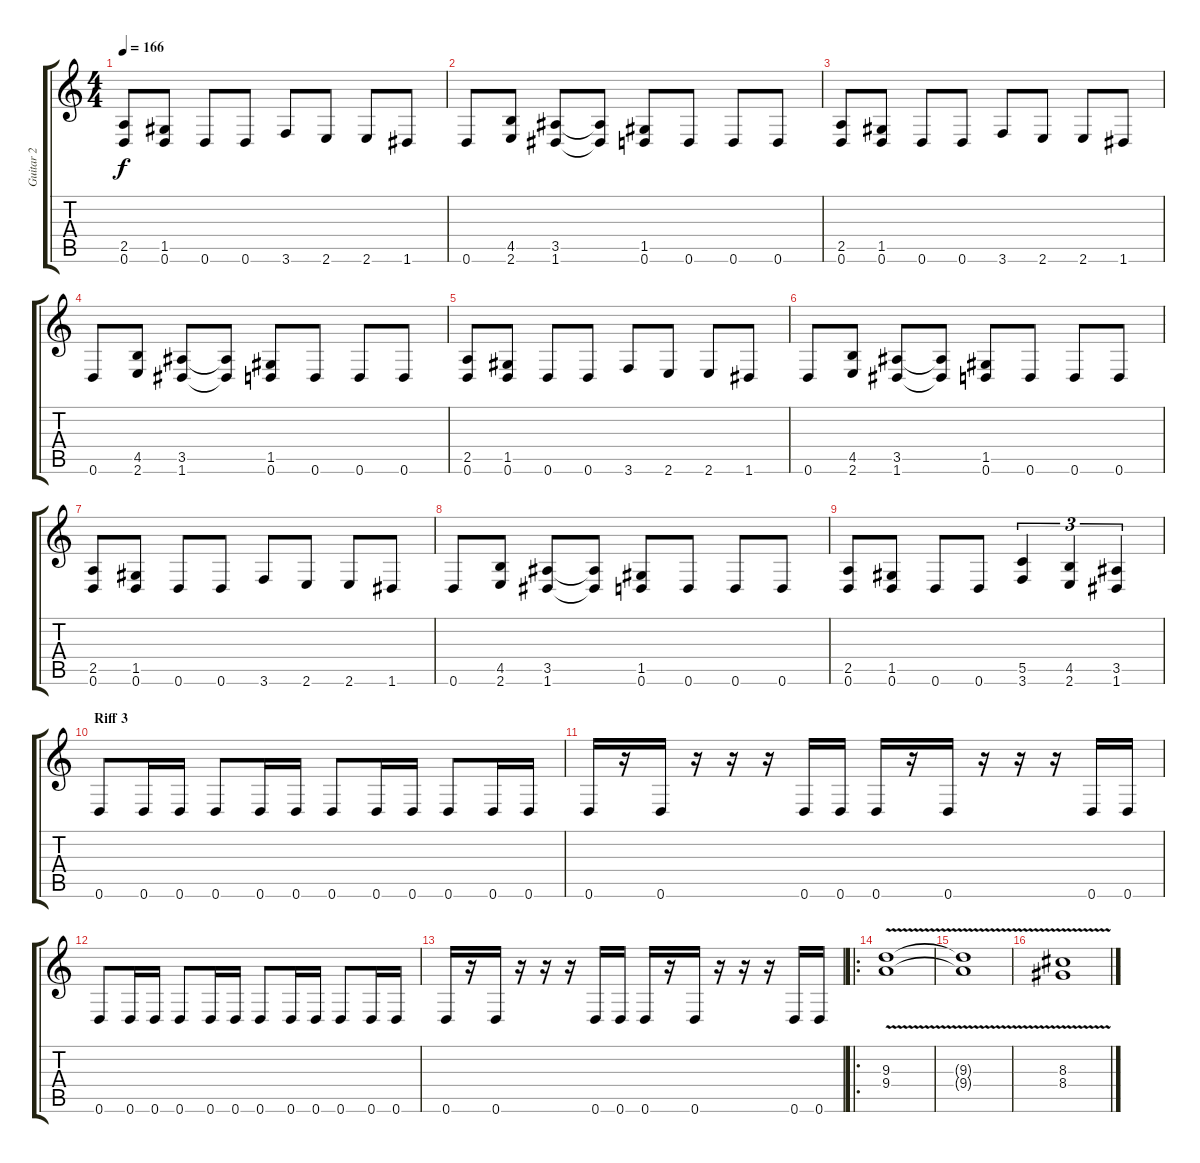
\track ("Guitar 2" "Guitar 2") {instrument overdrivenguitar}
\staff {score tabs}
\tuning (D4 A3 F3 C3 G2 D2) {hide}
\ts (4 4)
\tempo 166
\clef g2
\ks c
(2.5 0.6).8{dy f} (1.5 0.6).8 0.6.8 0.6.8 3.6.8 2.6.8 2.6.8 1.6.8 |
0.6.8 (4.5 2.6).8 (3.5 1.6).8 (3.5{t} 1.6{t}).8 (1.5 0.6).8 0.6.8 0.6.8 0.6.8 |
(2.5 0.6).8 (1.5 0.6).8 0.6.8 0.6.8 3.6.8 2.6.8 2.6.8 1.6.8 |
0.6.8 (4.5 2.6).8 (3.5 1.6).8 (3.5{t} 1.6{t}).8 (1.5 0.6).8 0.6.8 0.6.8 0.6.8 |
(2.5 0.6).8 (1.5 0.6).8 0.6.8 0.6.8 3.6.8 2.6.8 2.6.8 1.6.8 |
0.6.8 (4.5 2.6).8 (3.5 1.6).8 (3.5{t} 1.6{t}).8 (1.5 0.6).8 0.6.8 0.6.8 0.6.8 |
(2.5 0.6).8 (1.5 0.6).8 0.6.8 0.6.8 3.6.8 2.6.8 2.6.8 1.6.8 |
0.6.8 (4.5 2.6).8 (3.5 1.6).8 (3.5{t} 1.6{t}).8 (1.5 0.6).8 0.6.8 0.6.8 0.6.8 |
(2.5 0.6).8 (1.5 0.6).8 0.6.8 0.6.8 (5.5 3.6).4{tu (3 2)} (4.5 2.6).4{tu (3 2)} (3.5 1.6).4{tu (3 2)} |
\section ("" "Riff 3")
0.6.8 0.6.16 0.6.16 0.6.8 0.6.16 0.6.16 0.6.8 0.6.16 0.6.16 0.6.8 0.6.16 0.6.16 |
0.6.16 r.16 0.6.16 r.16 r.16 r.16 0.6.16 0.6.16 0.6.16 r.16 0.6.16 r.16 r.16 r.16 0.6.16 0.6.16 |
0.6.8 0.6.16 0.6.16 0.6.8 0.6.16 0.6.16 0.6.8 0.6.16 0.6.16 0.6.8 0.6.16 0.6.16 |
0.6.16 r.16 0.6.16 r.16 r.16 r.16 0.6.16 0.6.16 0.6.16 r.16 0.6.16 r.16 r.16 r.16 0.6.16 0.6.16 |
\ro
(9.3{v} 9.4{v}).1 |
(9.3{t} 9.4{t}).1 |
(8.3{v} 8.4{v}).1
